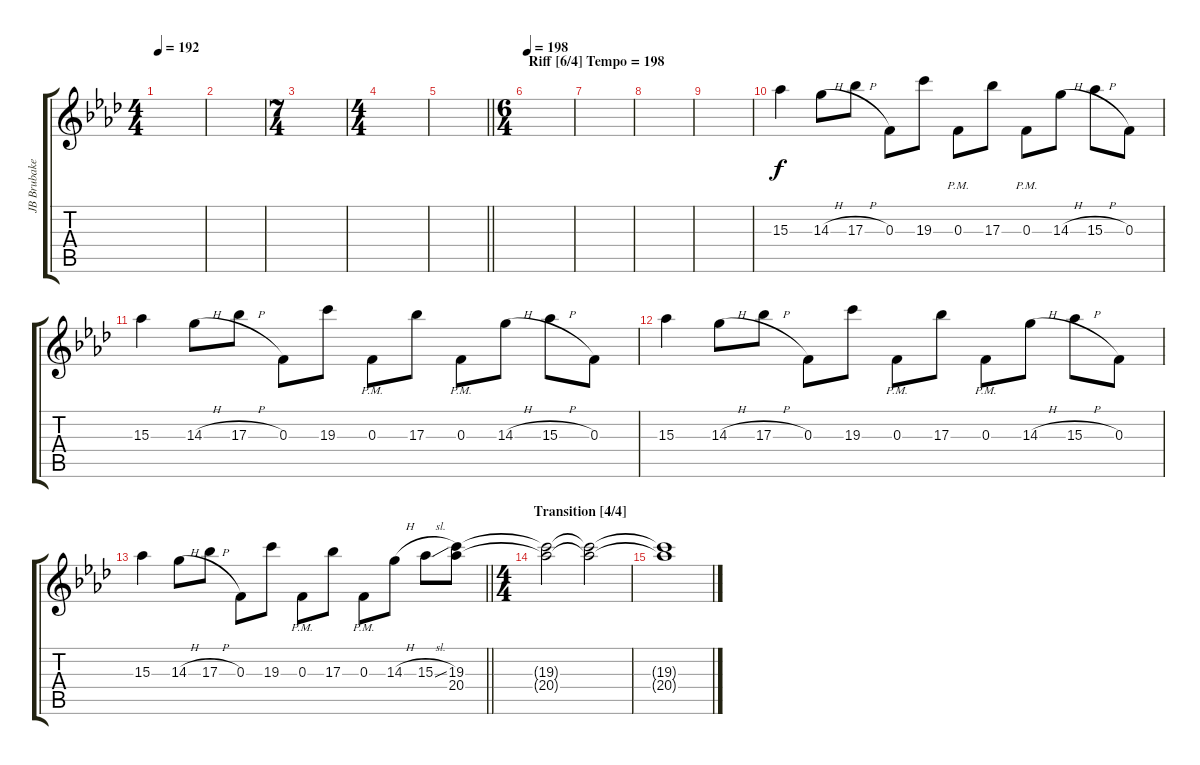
\track ("JB Brubaker [Extra Guitar]" "JB Brubake") {instrument distortionguitar}
\staff {score tabs}
\tuning (D4 A3 F3 C3 G2 C2) {hide}
\ts (4 4)
\tempo 192
\clef g2
\ks fminor
|
|
\ts (7 4)
|
\ts (4 4)
|
\barLineRight lightlight
|
\ts (6 4)
\section ("" "Riff [6/4] Tempo = 198")
\tempo 198
|
|
|
|
15.3.4 14.3{h}.8 17.3{h}.8 0.3.8 19.3.8 0.3{pm}.8 17.3.8 0.3{pm}.8 14.3{h}.8 15.3{h}.8 0.3.8 |
15.3.4 14.3{h}.8 17.3{h}.8 0.3.8 19.3.8 0.3{pm}.8 17.3.8 0.3{pm}.8 14.3{h}.8 15.3{h}.8 0.3.8 |
15.3.4 14.3{h}.8 17.3{h}.8 0.3.8 19.3.8 0.3{pm}.8 17.3.8 0.3{pm}.8 14.3{h}.8 15.3{h}.8 0.3.8 |
\barLineRight lightlight
15.3.4 14.3{h}.8 17.3{h}.8 0.3.8 19.3.8 0.3{pm}.8 17.3.8 0.3{pm}.8 14.3{h}.8 15.3{sl}.8 (19.3 20.4).8 |
\ts (4 4)
\section ("" "Transition [4/4]")
(19.3{t} 20.4{t}).2 (19.3{t} 20.4{t}).2{volume 1} |
(19.3{t} 20.4{t}).1
